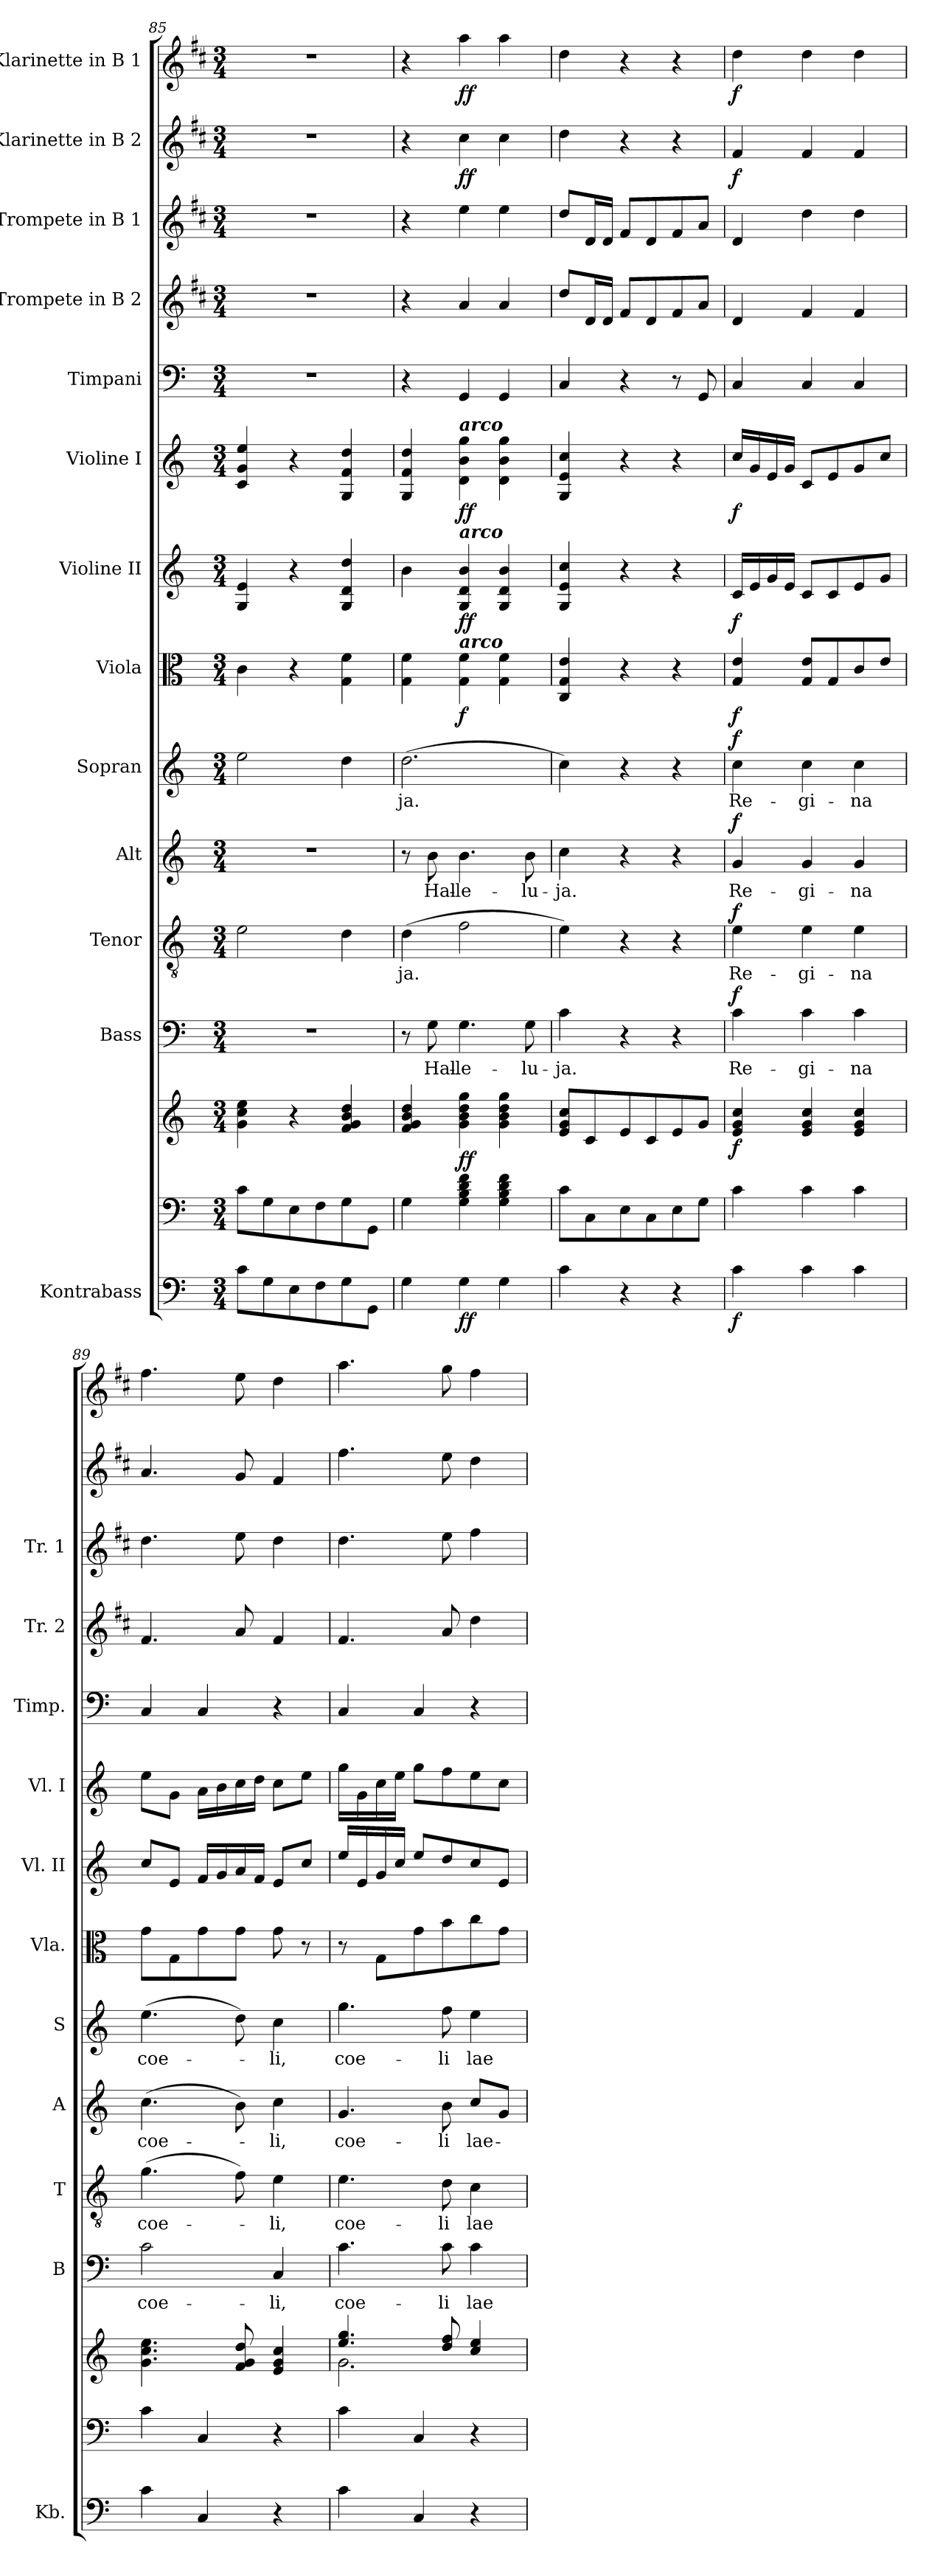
**kern	**dynam	**kern	**kern	**dynam	**kern	**text	**dynam	**kern	**text	**dynam	**kern	**text	**dynam	**kern	**text	**dynam	**kern	**dynam	**kern	**dynam	**kern	**dynam	**kern	**kern	**kern	**kern	**dynam	**kern	**dynam
*part14	*part14	*part13	*part13	*part13	*part12	*part12	*part12	*part11	*part11	*part11	*part10	*part10	*part10	*part9	*part9	*part9	*part8	*part8	*part7	*part7	*part6	*part6	*part5	*part4	*part3	*part2	*part2	*part1	*part1
*staff15	*staff15	*staff14	*staff13	*staff13/14	*staff12	*staff12	*staff12	*staff11	*staff11	*staff11	*staff10	*staff10	*staff10	*staff9	*staff9	*staff9	*staff8	*staff8	*staff7	*staff7	*staff6	*staff6	*staff5	*staff4	*staff3	*staff2	*staff2	*staff1	*staff1
*I"Kontrabass	*	*	*	*	*I"Bass	*	*	*I"Tenor	*	*	*I"Alt	*	*	*I"Sopran	*	*	*I"Viola	*	*I"Violine II	*	*I"Violine I	*	*I"Timpani	*I"Trompete in B 2	*I"Trompete in B 1	*I"Klarinette in B 2	*	*I"Klarinette in B 1	*
*I'Kb.	*	*	*	*	*I'B	*	*	*I'T	*	*	*I'A	*	*	*I'S	*	*	*I'Vla.	*	*I'Vl. II	*	*I'Vl. I	*	*I'Timp.	*I'Tr. 2	*I'Tr. 1	*	*	*	*
*clefF4	*	*clefF4	*clefG2	*	*clefF4	*	*	*clefGv2	*	*	*clefG2	*	*	*clefG2	*	*	*clefC3	*	*clefG2	*	*clefG2	*	*clefF4	*clefG2	*clefG2	*clefG2	*	*clefG2	*
*ITrd7c12	*	*	*	*	*	*	*	*	*	*	*	*	*	*	*	*	*	*	*	*	*	*	*	*ITrd1c2	*ITrd1c2	*ITrd1c2	*	*ITrd1c2	*
*k[]	*	*k[]	*k[]	*	*k[]	*	*	*k[]	*	*	*k[]	*	*	*k[]	*	*	*k[]	*	*k[]	*	*k[]	*	*k[]	*k[]	*k[]	*k[]	*	*k[]	*
*C:	*	*C:	*C:	*	*C:	*	*	*C:	*	*	*C:	*	*	*C:	*	*	*C:	*	*C:	*	*C:	*	*C:	*C:	*C:	*C:	*	*C:	*
*M3/4	*	*M3/4	*M3/4	*	*M3/4	*	*	*M3/4	*	*	*M3/4	*	*	*M3/4	*	*	*M3/4	*	*M3/4	*	*M3/4	*	*M3/4	*M3/4	*M3/4	*M3/4	*	*M3/4	*
=85	=85	=85	=85	=85	=85	=85	=85	=85	=85	=85	=85	=85	=85	=85	=85	=85	=85	=85	=85	=85	=85	=85	=85	=85	=85	=85	=85	=85	=85
8C\L	.	8c\L	4g\ 4cc\ 4ee\	.	2.r	.	.	2e\	.	.	2.r	.	.	2ee\	.	.	4c\	.	4G/ 4e/	.	4c/ 4g/ 4ee/	.	2.r	2.r	2.r	2.r	.	2.r	.
8GG\	.	8G\	.	.	.	.	.	.	.	.	.	.	.	.	.	.	.	.	.	.	.	.	.	.	.	.	.	.	.
8EE\	.	8E\	4r	.	.	.	.	.	.	.	.	.	.	.	.	.	4r	.	4r	.	4r	.	.	.	.	.	.	.	.
8FF\	.	8F\	.	.	.	.	.	.	.	.	.	.	.	.	.	.	.	.	.	.	.	.	.	.	.	.	.	.	.
8GG\	.	8G\	4f/ 4g/ 4b/ 4dd/	.	.	.	.	4d\	.	.	.	.	.	4dd\	.	.	4G\ 4f\	.	4G/ 4d/ 4dd/	.	4G/ 4f/ 4dd/	.	.	.	.	.	.	.	.
8GGG\J	.	8GG\J	.	.	.	.	.	.	.	.	.	.	.	.	.	.	.	.	.	.	.	.	.	.	.	.	.	.	.
!!LO:PB:g=z
=86	=86	=86	=86	=86	=86	=86	=86	=86	=86	=86	=86	=86	=86	=86	=86	=86	=86	=86	=86	=86	=86	=86	=86	=86	=86	=86	=86	=86	=86
!	!	!	!	!	!	!	!	!	!LO:LY:b	!	!	!	!	!	!LO:LY:b	!	!	!	!	!	!	!	!	!	!	!	!	!	!
4GG\	.	4G\	4f/ 4g/ 4b/ 4dd/	.	8r	.	.	(>4d\	-ja.	.	8r	.	.	(>2.dd\	-ja.	.	4G\ 4f\	.	4b\	.	4G/ 4f/ 4dd/	.	4r	4r	4r	4r	.	4r	.
!	!	!	!	!	!	!LO:LY:b	!	!	!	!	!	!LO:LY:b	!	!	!	!	!	!	!	!	!	!	!	!	!	!	!	!	!
.	.	.	.	.	8G\	Hal-	.	.	.	.	8b\	Hal-	.	.	.	.	.	.	.	.	.	.	.	.	.	.	.	.	.
!	!	!	!	!	!	!	!	!	!	!	!	!	!	!	!	!	!	!	!	!	!LO:TX:a:Bi:t=arco	!	!	!	!	!	!	!	!
!	!	!	!	!	!	!	!	!	!	!	!	!	!	!	!	!	!	!	!LO:TX:a:Bi:t=arco	!	!	!	!	!	!	!	!	!	!
!	!	!	!	!	!	!	!	!	!	!	!	!	!	!	!	!	!LO:TX:a:Bi:t=arco	!	!	!	!	!	!	!	!	!	!	!	!
!	!LO:DY:b	!	!	!LO:DY:b	!	!LO:LY:b	!	!	!	!	!	!LO:LY:b	!	!	!	!	!	!LO:DY:b	!	!LO:DY:b	!	!LO:DY:b	!	!	!	!	!LO:DY:b	!	!LO:DY:b
4GG\	ff	4G\ 4B\ 4d\ 4f\	4g\ 4b\ 4dd\ 4gg\	ff	4.G\	-le-	.	2f\	.	.	4.b\	-le-	.	.	.	.	4G\ 4f\	f	4G/ 4d/ 4b/	ff	4d\ 4b\ 4gg\	ff	4GG/	4g/	4dd\	4b\	ff	4gg\	ff
4GG\	.	4G\ 4B\ 4d\ 4f\	4g\ 4b\ 4dd\ 4gg\	.	.	.	.	.	.	.	.	.	.	.	.	.	4G\ 4f\	.	4G/ 4d/ 4b/	.	4d\ 4b\ 4gg\	.	4GG/	4g/	4dd\	4b\	.	4gg\	.
!	!	!	!	!	!	!LO:LY:b	!	!	!	!	!	!LO:LY:b	!	!	!	!	!	!	!	!	!	!	!	!	!	!	!	!	!
.	.	.	.	.	8G\	-lu-	.	.	.	.	8b\	-lu-	.	.	.	.	.	.	.	.	.	.	.	.	.	.	.	.	.
=87	=87	=87	=87	=87	=87	=87	=87	=87	=87	=87	=87	=87	=87	=87	=87	=87	=87	=87	=87	=87	=87	=87	=87	=87	=87	=87	=87	=87	=87
!	!	!	!	!	!	!LO:LY:b	!	!	!	!	!	!LO:LY:b	!	!	!	!	!	!	!	!	!	!	!	!	!	!	!	!	!
4C\	.	8c\L	8e/ 8g/ 8cc/L	.	4c\	-ja.	.	4e\)	.	.	4cc\	-ja.	.	4cc\)	.	.	4C/ 4G/ 4e/	.	4G/ 4e/ 4cc/	.	4G/ 4e/ 4cc/	.	4C/	8cc/L	8cc/L	4cc\	.	4cc\	.
.	.	8C\	8c/	.	.	.	.	.	.	.	.	.	.	.	.	.	.	.	.	.	.	.	.	16c/L	16c/L	.	.	.	.
.	.	.	.	.	.	.	.	.	.	.	.	.	.	.	.	.	.	.	.	.	.	.	.	16c/JJ	16c/JJ	.	.	.	.
4r	.	8E\	8e/	.	4r	.	.	4r	.	.	4r	.	.	4r	.	.	4r	.	4r	.	4r	.	4r	8e/L	8e/L	4r	.	4r	.
.	.	8C\	8c/	.	.	.	.	.	.	.	.	.	.	.	.	.	.	.	.	.	.	.	.	8c/	8c/	.	.	.	.
4r	.	8E\	8e/	.	4r	.	.	4r	.	.	4r	.	.	4r	.	.	4r	.	4r	.	4r	.	8r	8e/	8e/	4r	.	4r	.
.	.	8G\J	8g/J	.	.	.	.	.	.	.	.	.	.	.	.	.	.	.	.	.	.	.	8GG/	8g/J	8g/J	.	.	.	.
=88	=88	=88	=88	=88	=88	=88	=88	=88	=88	=88	=88	=88	=88	=88	=88	=88	=88	=88	=88	=88	=88	=88	=88	=88	=88	=88	=88	=88	=88
!	!LO:DY:b	!	!	!LO:DY:b	!	!LO:LY:b	!LO:DY:a	!	!LO:LY:b	!LO:DY:a	!	!LO:LY:b	!LO:DY:a	!	!LO:LY:b	!LO:DY:a	!	!LO:DY:b	!	!LO:DY:b	!	!LO:DY:b	!	!	!	!	!LO:DY:b	!	!LO:DY:b
4C\	f	4c\	4e/ 4g/ 4cc/	f	4c\	Re-	f	4e\	Re-	f	4g/	Re-	f	4cc\	Re-	f	4G/ 4e/	f	16c/LL	f	16cc/LL	f	4C/	4c/	4c/	4e/	f	4cc\	f
.	.	.	.	.	.	.	.	.	.	.	.	.	.	.	.	.	.	.	16e/	.	16g/	.	.	.	.	.	.	.	.
.	.	.	.	.	.	.	.	.	.	.	.	.	.	.	.	.	.	.	16g/	.	16e/	.	.	.	.	.	.	.	.
.	.	.	.	.	.	.	.	.	.	.	.	.	.	.	.	.	.	.	16e/JJ	.	16g/JJ	.	.	.	.	.	.	.	.
!	!	!	!	!	!	!LO:LY:b	!	!	!LO:LY:b	!	!	!LO:LY:b	!	!	!LO:LY:b	!	!	!	!	!	!	!	!	!	!	!	!	!	!
4C\	.	4c\	4e/ 4g/ 4cc/	.	4c\	-gi-	.	4e\	-gi-	.	4g/	-gi-	.	4cc\	-gi-	.	8G/ 8e/L	.	8c/L	.	8c/L	.	4C/	4e/	4cc\	4e/	.	4cc\	.
.	.	.	.	.	.	.	.	.	.	.	.	.	.	.	.	.	8G/	.	8c/	.	8e/	.	.	.	.	.	.	.	.
!	!	!	!	!	!	!LO:LY:b	!	!	!LO:LY:b	!	!	!LO:LY:b	!	!	!LO:LY:b	!	!	!	!	!	!	!	!	!	!	!	!	!	!
4C\	.	4c\	4e/ 4g/ 4cc/	.	4c\	-na	.	4e\	-na	.	4g/	-na	.	4cc\	-na	.	8c/	.	8e/	.	8g/	.	4C/	4e/	4cc\	4e/	.	4cc\	.
.	.	.	.	.	.	.	.	.	.	.	.	.	.	.	.	.	8e/J	.	8g/J	.	8cc/J	.	.	.	.	.	.	.	.
=89	=89	=89	=89	=89	=89	=89	=89	=89	=89	=89	=89	=89	=89	=89	=89	=89	=89	=89	=89	=89	=89	=89	=89	=89	=89	=89	=89	=89	=89
!	!	!	!	!	!	!LO:LY:b	!	!	!LO:LY:b	!	!	!LO:LY:b	!	!	!LO:LY:b	!	!	!	!	!	!	!	!	!	!	!	!	!	!
4C\	.	4c\	4.g\ 4.cc\ 4.ee\	.	2c\	coe-	.	(>4.g\	coe-	.	(>4.cc\	coe-	.	(>4.ee\	coe-	.	8g\L	.	8cc/L	.	8ee\L	.	4C/	4.e/	4.cc\	4.g/	.	4.ee\	.
.	.	.	.	.	.	.	.	.	.	.	.	.	.	.	.	.	8G\	.	8e/J	.	8g\J	.	.	.	.	.	.	.	.
4CC/	.	4C/	.	.	.	.	.	.	.	.	.	.	.	.	.	.	8g\	.	16f/LL	.	16a\LL	.	4C/	.	.	.	.	.	.
.	.	.	.	.	.	.	.	.	.	.	.	.	.	.	.	.	.	.	16g/	.	16b\	.	.	.	.	.	.	.	.
.	.	.	8f/ 8g/ 8dd/	.	.	.	.	8f\)	.	.	8b\)	.	.	8dd\)	.	.	8g\J	.	16a/	.	16cc\	.	.	8g/	8dd\	8f/	.	8dd\	.
.	.	.	.	.	.	.	.	.	.	.	.	.	.	.	.	.	.	.	16f/JJ	.	16dd\JJ	.	.	.	.	.	.	.	.
!	!	!	!	!	!	!LO:LY:b	!	!	!LO:LY:b	!	!	!LO:LY:b	!	!	!LO:LY:b	!	!	!	!	!	!	!	!	!	!	!	!	!	!
4r	.	4r	4e/ 4g/ 4cc/	.	4C/	-li,	.	4e\	-li,	.	4cc\	-li,	.	4cc\	-li,	.	8g\	.	8e/L	.	8cc\L	.	4r	4e/	4cc\	4e/	.	4cc\	.
.	.	.	.	.	.	.	.	.	.	.	.	.	.	.	.	.	8r	.	8cc/J	.	8ee\J	.	.	.	.	.	.	.	.
=90	=90	=90	=90	=90	=90	=90	=90	=90	=90	=90	=90	=90	=90	=90	=90	=90	=90	=90	=90	=90	=90	=90	=90	=90	=90	=90	=90	=90	=90
*	*	*	*^	*	*	*	*	*	*	*	*	*	*	*	*	*	*	*	*	*	*	*	*	*	*	*	*	*	*
!	!	!	!	!	!	!	!LO:LY:b	!	!	!LO:LY:b	!	!	!LO:LY:b	!	!	!LO:LY:b	!	!	!	!	!	!	!	!	!	!	!	!	!	!
4C\	.	4c\	4.ee/ 4.gg/	2.g\	.	4.c\	coe-	.	4.e\	coe-	.	4.g/	coe-	.	4.gg\	coe-	.	8r	.	16ee/LL	.	16gg\LL	.	4C/	4.e/	4.cc\	4.ee\	.	4.gg\	.
.	.	.	.	.	.	.	.	.	.	.	.	.	.	.	.	.	.	.	.	16e/	.	16g\	.	.	.	.	.	.	.	.
.	.	.	.	.	.	.	.	.	.	.	.	.	.	.	.	.	.	8G\L	.	16g/	.	16cc\	.	.	.	.	.	.	.	.
.	.	.	.	.	.	.	.	.	.	.	.	.	.	.	.	.	.	.	.	16cc/JJ	.	16ee\JJ	.	.	.	.	.	.	.	.
4CC/	.	4C/	.	.	.	.	.	.	.	.	.	.	.	.	.	.	.	8g\	.	8ee/L	.	8gg\L	.	4C/	.	.	.	.	.	.
!	!	!	!	!	!	!	!LO:LY:b	!	!	!LO:LY:b	!	!	!LO:LY:b	!	!	!LO:LY:b	!	!	!	!	!	!	!	!	!	!	!	!	!	!
.	.	.	8dd/ 8ff/	.	.	8c\	-li	.	8d\	-li	.	8b\	-li	.	8ff\	-li	.	8b\	.	8dd/	.	8ff\	.	.	8g/	8dd\	8dd\	.	8ff\	.
!	!	!	!	!	!	!	!LO:LY:b	!	!	!LO:LY:b	!	!	!LO:LY:b	!	!	!LO:LY:b	!	!	!	!	!	!	!	!	!	!	!	!	!	!
4r	.	4r	4cc/ 4ee/	.	.	4c\	lae-	.	4c\	lae-	.	8cc/L	lae-	.	4ee\	lae-	.	8cc\	.	8cc/	.	8ee\	.	4r	4cc\	4ee\	4cc\	.	4ee\	.
.	.	.	.	.	.	.	.	.	.	.	.	8g/J	.	.	.	.	.	8g\J	.	8e/J	.	8cc\J	.	.	.	.	.	.	.	.
*	*	*	*v	*v	*	*	*	*	*	*	*	*	*	*	*	*	*	*	*	*	*	*	*	*	*	*	*	*	*	*
=	=	=	=	=	=	=	=	=	=	=	=	=	=	=	=	=	=	=	=	=	=	=	=	=	=	=	=	=	=
*-	*-	*-	*-	*-	*-	*-	*-	*-	*-	*-	*-	*-	*-	*-	*-	*-	*-	*-	*-	*-	*-	*-	*-	*-	*-	*-	*-	*-	*-
